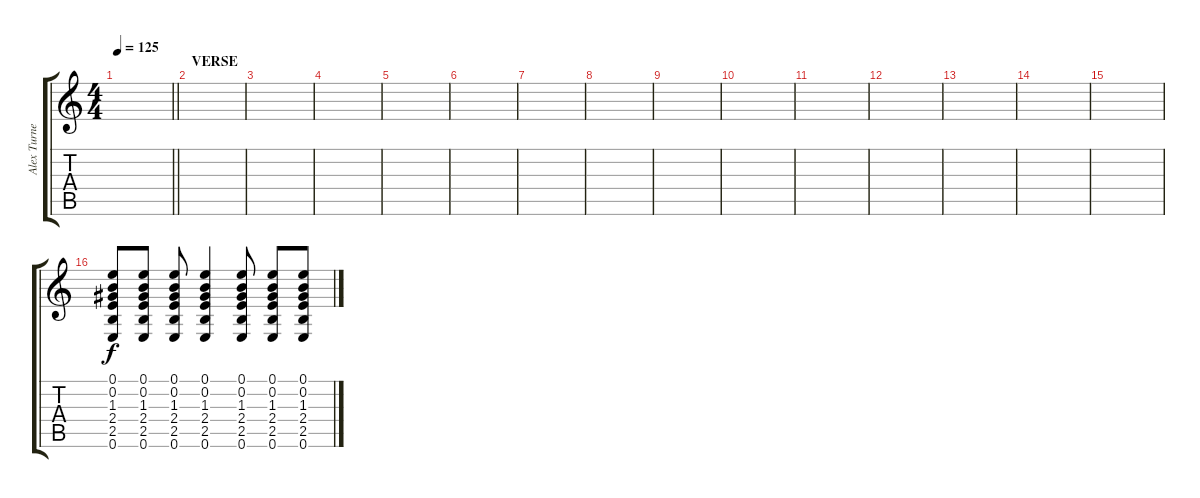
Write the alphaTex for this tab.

\track ("Alex Turner" "Alex Turne") {instrument electricguitarclean}
\staff {score tabs}
\tuning (E4 B3 G3 D3 A2 E2) {hide}
\ts (4 4)
\tempo 125
\clef g2
\barLineRight lightlight
\ks c
|
\section ("" "VERSE")
|
|
|
|
|
|
|
|
|
|
|
|
|
|
(0.1 0.2 1.3 2.4 2.5 0.6).8{dy f} (0.1 0.2 1.3 2.4 2.5 0.6).8 (0.1 0.2 1.3 2.4 2.5 0.6).8 (0.1 0.2 1.3 2.4 2.5 0.6).4 (0.1 0.2 1.3 2.4 2.5 0.6).8 (0.1 0.2 1.3 2.4 2.5 0.6).8 (0.1 0.2 1.3 2.4 2.5 0.6).8
